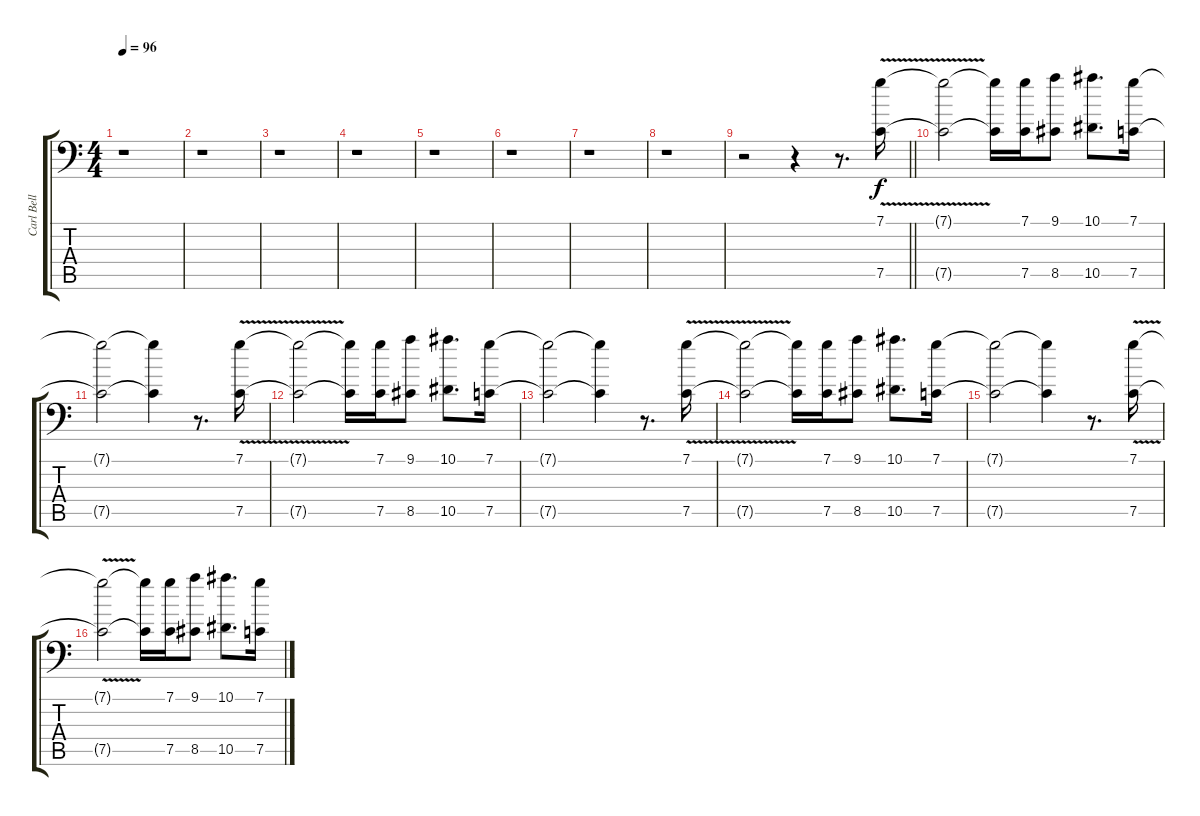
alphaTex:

\track ("Carl Bell (Lead Guitar)" "Carl Bell ") {instrument overdrivenguitar}
\staff {score tabs}
\tuning (C4 G3 Eb3 Bb2 F2 Bb1) {hide}
\ts (4 4)
\tempo 96
\clef f4
\ks c
r.1{dy f} |
r.1 |
r.1 |
r.1 |
r.1 |
r.1 |
r.1 |
r.1 |
\barLineRight lightlight
r.2 r.4 r.8{d} (7.1{v} 7.5{v}).16 |
(7.1{t} 7.5{t}).2 (7.1{t} 7.5{t}).16 (7.1 7.5).16 (9.1 8.5).8 (10.1 10.5).8{d} (7.1 7.5).16 |
(7.1{t} 7.5{t}).2 (7.1{t} 7.5{t}).4 r.8{d} (7.1{v} 7.5{v}).16 |
(7.1{t} 7.5{t}).2 (7.1{t} 7.5{t}).16 (7.1 7.5).16 (9.1 8.5).8 (10.1 10.5).8{d} (7.1 7.5).16 |
(7.1{t} 7.5{t}).2 (7.1{t} 7.5{t}).4 r.8{d} (7.1{v} 7.5{v}).16 |
(7.1{t} 7.5{t}).2 (7.1{t} 7.5{t}).16 (7.1 7.5).16 (9.1 8.5).8 (10.1 10.5).8{d} (7.1 7.5).16 |
(7.1{t} 7.5{t}).2 (7.1{t} 7.5{t}).4 r.8{d} (7.1{v} 7.5{v}).16 |
(7.1{t} 7.5{t}).2 (7.1{t} 7.5{t}).16 (7.1 7.5).16 (9.1 8.5).8 (10.1 10.5).8{d} (7.1 7.5).16
